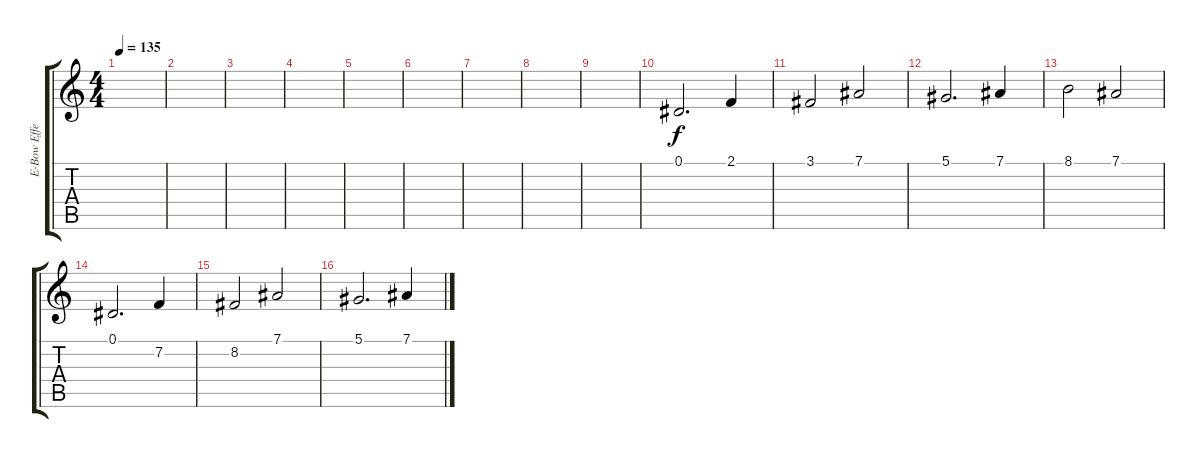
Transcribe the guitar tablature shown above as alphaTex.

\track ("E-Bow Effect [Gtr.1 Brad]" "E-Bow Effe") {instrument bagpipe}
\staff {score tabs}
\tuning (Eb4 Bb3 Gb3 Db3 Ab2 Db2) {hide}
\ts (4 4)
\tempo 135
\clef g2
\ks c
|
|
|
|
|
|
|
|
|
0.1.2{d} 2.1.4 |
3.1.2 7.1.2 |
5.1.2{d} 7.1.4 |
8.1.2 7.1.2 |
0.1.2{d} 7.2.4 |
8.2.2 7.1.2 |
5.1.2{d} 7.1.4
